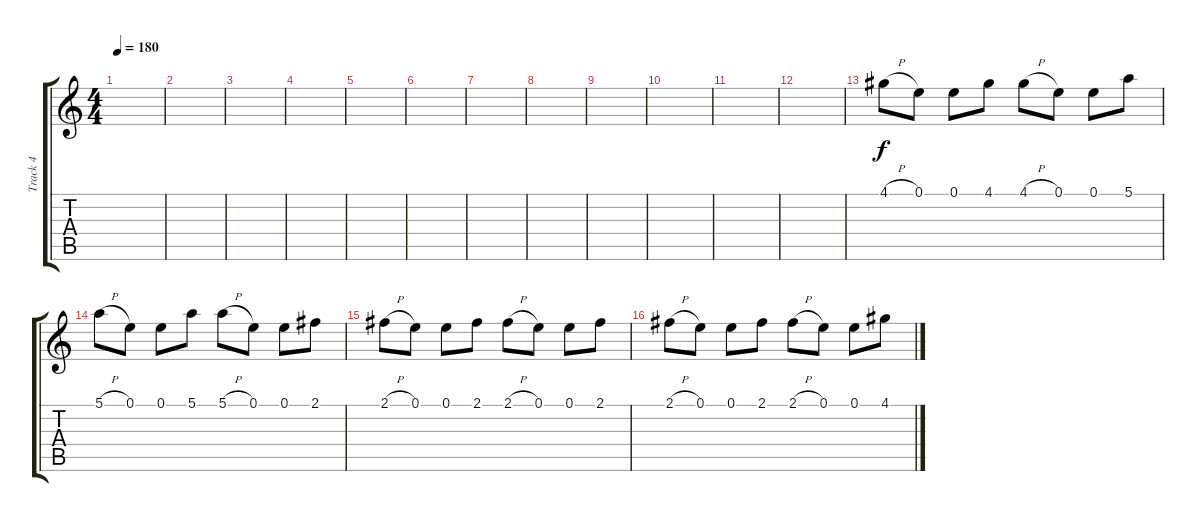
\track ("Track 4" "Track 4") {instrument overdrivenguitar}
\staff {score tabs}
\tuning (E4 B3 G3 D3 A2 E2) {hide}
\ts (4 4)
\tempo 180
\clef g2
\ks c
|
|
|
|
|
|
|
|
|
|
|
|
4.1{h}.8 0.1.8 0.1.8 4.1.8 4.1{h}.8 0.1.8 0.1.8 5.1.8 |
5.1{h}.8 0.1.8 0.1.8 5.1.8 5.1{h}.8 0.1.8 0.1.8 2.1.8 |
2.1{h}.8 0.1.8 0.1.8 2.1.8 2.1{h}.8 0.1.8 0.1.8 2.1.8 |
2.1{h}.8 0.1.8 0.1.8 2.1.8 2.1{h}.8 0.1.8 0.1.8 4.1.8
